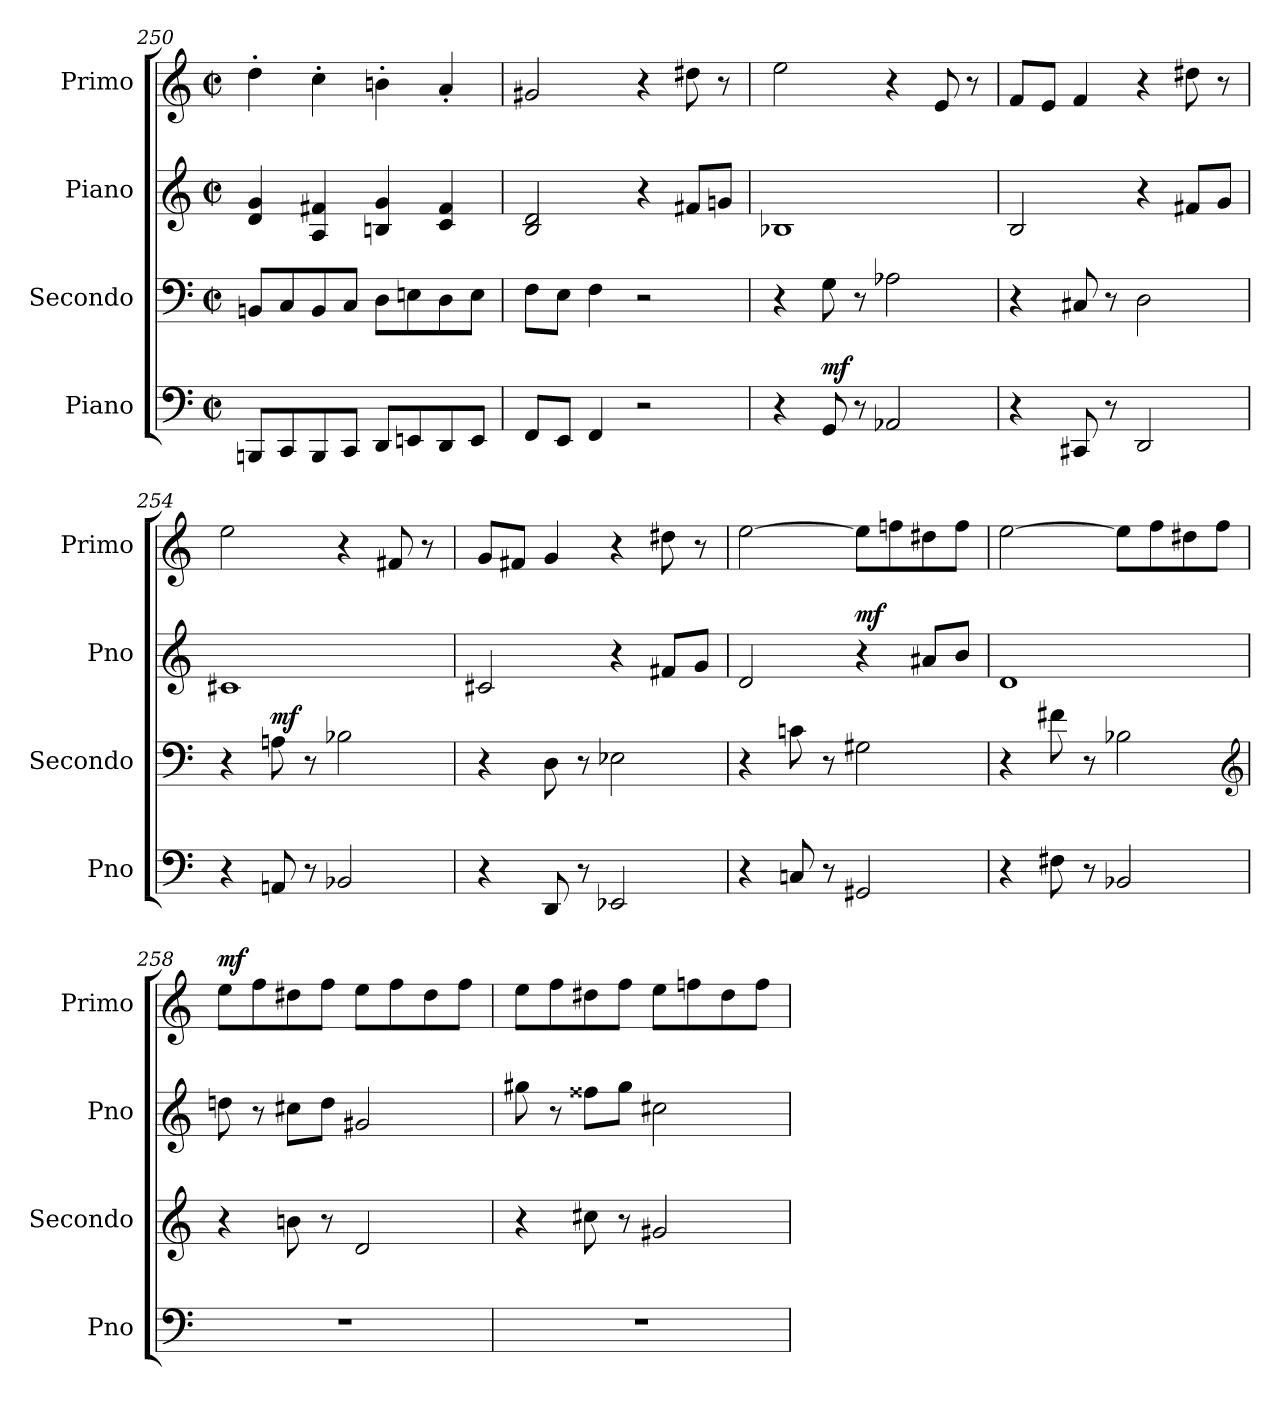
**kern	**dynam	**kern	**dynam	**kern	**dynam	**kern	**dynam
*part4	*part4	*part3	*part3	*part2	*part2	*part1	*part1
*staff4	*staff4	*staff3	*staff3	*staff2	*staff2	*staff1	*staff1
*I"Piano	*	*I"Secondo	*	*I"Piano	*	*I"Primo	*
*I'Pno	*	*I'Secondo	*	*I'Pno	*	*I'Primo	*
!!LO:PB:g=z
*clefF4	*	*clefF4	*	*clefG2	*	*clefG2	*
*k[]	*	*k[]	*	*k[]	*	*k[]	*
*C:	*	*C:	*	*C:	*	*C:	*
*M2/2	*	*M2/2	*	*M2/2	*	*M2/2	*
*met(c|)	*	*met(c|)	*	*met(c|)	*	*met(c|)	*
=250	=250	=250	=250	=250	=250	=250	=250
8BBBn/L	.	8BBn/L	.	4d/ 4g/	.	4dd'\	.
8CC/	.	8C/	.	.	.	.	.
8BBB/	.	8BB/	.	4A/ 4f#X/	.	4cc'\	.
8CC/J	.	8C/J	.	.	.	.	.
8DD/L	.	8D\L	.	4Bn/ 4g/	.	4bn'\	.
8EEn/	.	8En\	.	.	.	.	.
8DD/	.	8D\	.	4c/ 4f#/	.	4a'/	.
8EE/J	.	8E\J	.	.	.	.	.
=251	=251	=251	=251	=251	=251	=251	=251
8FF/L	.	8F\L	.	2B/ 2d/	.	2g#X/	.
8EE/J	.	8E\J	.	.	.	.	.
4FF/	.	4F\	.	.	.	.	.
2r	.	2r	.	4r	.	4r	.
.	.	.	.	8f#X/L	.	8dd#X\	.
.	.	.	.	8gn/J	.	8r	.
=252	=252	=252	=252	=252	=252	=252	=252
4r	.	4r	.	1B-X	.	2ee\	.
!	!LO:DY:a	!	!	!	!	!	!
8GG/	mf	8G\	.	.	.	.	.
8r	.	8r	.	.	.	.	.
2AA-X/	.	2A-X\	.	.	.	4r	.
.	.	.	.	.	.	8e/	.
.	.	.	.	.	.	8r	.
=253	=253	=253	=253	=253	=253	=253	=253
4r	.	4r	.	2B/	.	8f/L	.
.	.	.	.	.	.	8e/J	.
8CC#X/	.	8C#X/	.	.	.	4f/	.
8r	.	8r	.	.	.	.	.
2DD/	.	2D\	.	4r	.	4r	.
.	.	.	.	8f#X/L	.	8dd#X\	.
.	.	.	.	8g/J	.	8r	.
=254	=254	=254	=254	=254	=254	=254	=254
4r	.	4r	.	1c#X	.	2ee\	.
!	!	!	!LO:DY:a	!	!	!	!
8AAn/	.	8An\	mf	.	.	.	.
8r	.	8r	.	.	.	.	.
2BB-X/	.	2B-X\	.	.	.	4r	.
.	.	.	.	.	.	8f#X/	.
.	.	.	.	.	.	8r	.
!!LO:PB:g=z
=255	=255	=255	=255	=255	=255	=255	=255
4r	.	4r	.	2c#X/	.	8g/L	.
.	.	.	.	.	.	8f#X/J	.
8DD/	.	8D\	.	.	.	4g/	.
8r	.	8r	.	.	.	.	.
2EE-X/	.	2E-X\	.	4r	.	4r	.
.	.	.	.	8f#X/L	.	8dd#X\	.
.	.	.	.	8g/J	.	8r	.
!!LO:PB:g=z
=256	=256	=256	=256	=256	=256	=256	=256
4r	.	4r	.	2d/	.	[2ee\	.
8Cn/	.	8cn\	.	.	.	.	.
8r	.	8r	.	.	.	.	.
!	!	!	!	!	!LO:DY:a	!	!
2GG#X/	.	2G#X\	.	4r	mf	8ee\L]	.
.	.	.	.	.	.	8ffn\	.
.	.	.	.	8a#X/L	.	8dd#X\	.
.	.	.	.	8b/J	.	8ff\J	.
=257	=257	=257	=257	=257	=257	=257	=257
4r	.	4r	.	1d	.	[2ee\	.
8F#X\	.	8f#X\	.	.	.	.	.
8r	.	8r	.	.	.	.	.
2BB-X/	.	2B-X\	.	.	.	8ee\L]	.
.	.	.	.	.	.	8ff\	.
.	.	.	.	.	.	8dd#X\	.
.	.	.	.	.	.	8ff\J	.
*	*	*clefG2	*	*	*	*	*
=258	=258	=258	=258	=258	=258	=258	=258
!	!	!	!	!	!	!	!LO:DY:a
1r	.	4r	.	8ddn\	.	8ee\L	mf
.	.	.	.	8r	.	8ff\	.
.	.	8bn\	.	8cc#X\L	.	8dd#X\	.
.	.	8r	.	8dd\J	.	8ff\J	.
.	.	2d/	.	2g#X/	.	8ee\L	.
.	.	.	.	.	.	8ff\	.
.	.	.	.	.	.	8dd#\	.
.	.	.	.	.	.	8ff\J	.
=259	=259	=259	=259	=259	=259	=259	=259
1r	.	4r	.	8gg#X\	.	8ee\L	.
.	.	.	.	8r	.	8ff\	.
.	.	8cc#X\	.	8ff##X\L	.	8dd#X\	.
.	.	8r	.	8gg#\J	.	8ff\J	.
.	.	2g#X/	.	2cc#X\	.	8ee\L	.
.	.	.	.	.	.	8ffn\	.
.	.	.	.	.	.	8dd#\	.
.	.	.	.	.	.	8ff\J	.
=	=	=	=	=	=	=	=
*-	*-	*-	*-	*-	*-	*-	*-
